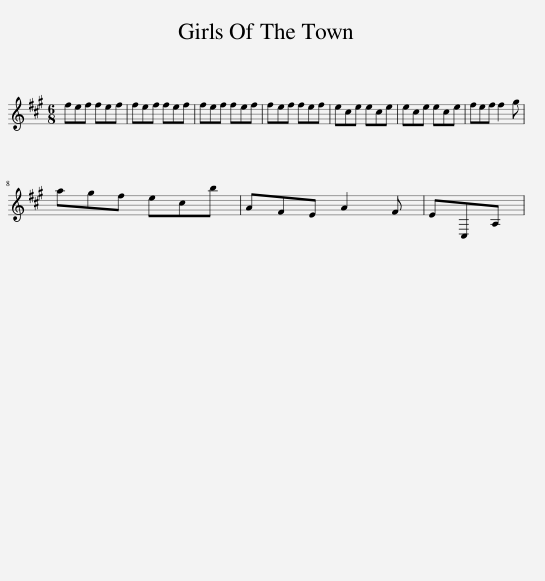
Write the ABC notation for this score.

X:1
L:1/8
M:6/8
I:linebreak $
K:A
V:1 treble
V:1
 fef fef | fef fef | fef fef | fef fef | ece ece | %5
 ece ece | fef f2 g |$ agf ecb | AFE A2 F | EC,A, | %10
